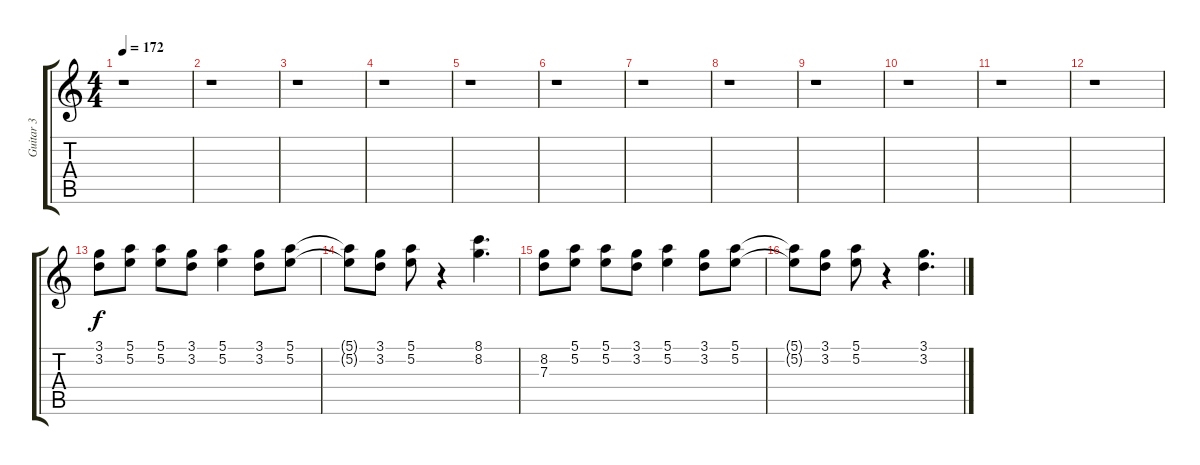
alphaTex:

\track ("Guitar 3" "Guitar 3") {instrument overdrivenguitar}
\staff {score tabs}
\tuning (E4 B3 G3 D3 A2 E2) {hide}
\ts (4 4)
\tempo 172
\clef g2
\ks c
r.1{dy f} |
r.1 |
r.1 |
r.1 |
r.1 |
r.1 |
r.1 |
r.1 |
r.1 |
r.1 |
r.1 |
r.1 |
(3.1 3.2).8{volume 13} (5.1 5.2).8 (5.1 5.2).8 (3.1 3.2).8 (5.1 5.2).4 (3.1 3.2).8 (5.1 5.2).8 |
(5.1{t} 5.2{t}).8 (3.1 3.2).8 (5.1 5.2).8 r.4 (8.1 8.2).4{d} |
(8.2 7.3).8 (5.1 5.2).8 (5.1 5.2).8 (3.1 3.2).8 (5.1 5.2).4 (3.1 3.2).8 (5.1 5.2).8 |
(5.1{t} 5.2{t}).8 (3.1 3.2).8 (5.1 5.2).8 r.4 (3.1 3.2).4{d}
